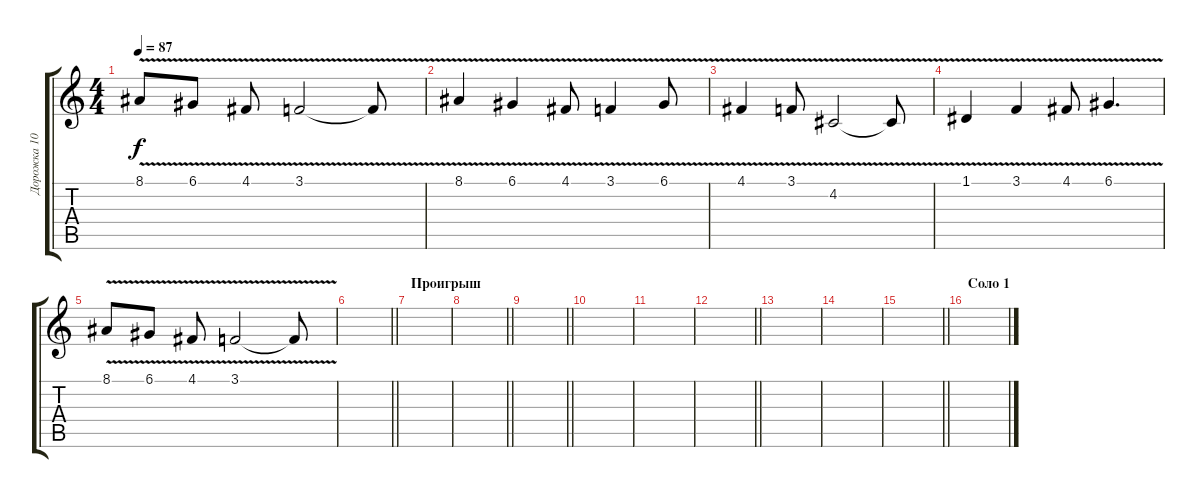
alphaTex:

\track ("Дорожка 10" "Дорожка 10") {instrument lead1square}
\staff {score tabs}
\tuning (D4 A3 F3 C3 G2 C2) {hide}
\ts (4 4)
\tempo 87
\clef g2
\ks c
8.1{v}.8{dy f} 6.1{v}.8 4.1{v}.8 3.1{v}.2 3.1{t}.8 |
8.1{v}.4 6.1{v}.4 4.1{v}.8 3.1{v}.4 6.1{v}.8 |
4.1{v}.4 3.1{v}.8 4.2{v}.2 4.2{t}.8 |
1.1{v}.4 3.1{v}.4 4.1{v}.8 6.1{v}.4{d} |
8.1{v}.8 6.1{v}.8 4.1{v}.8 3.1{v}.2 3.1{t}.8 |
\barLineRight lightlight
|
\section ("" "Проигрыш")
|
\barLineRight lightlight
|
\barLineRight lightlight
|
|
|
\barLineRight lightlight
|
|
|
\barLineRight lightlight
|
\section ("" "Соло 1")
